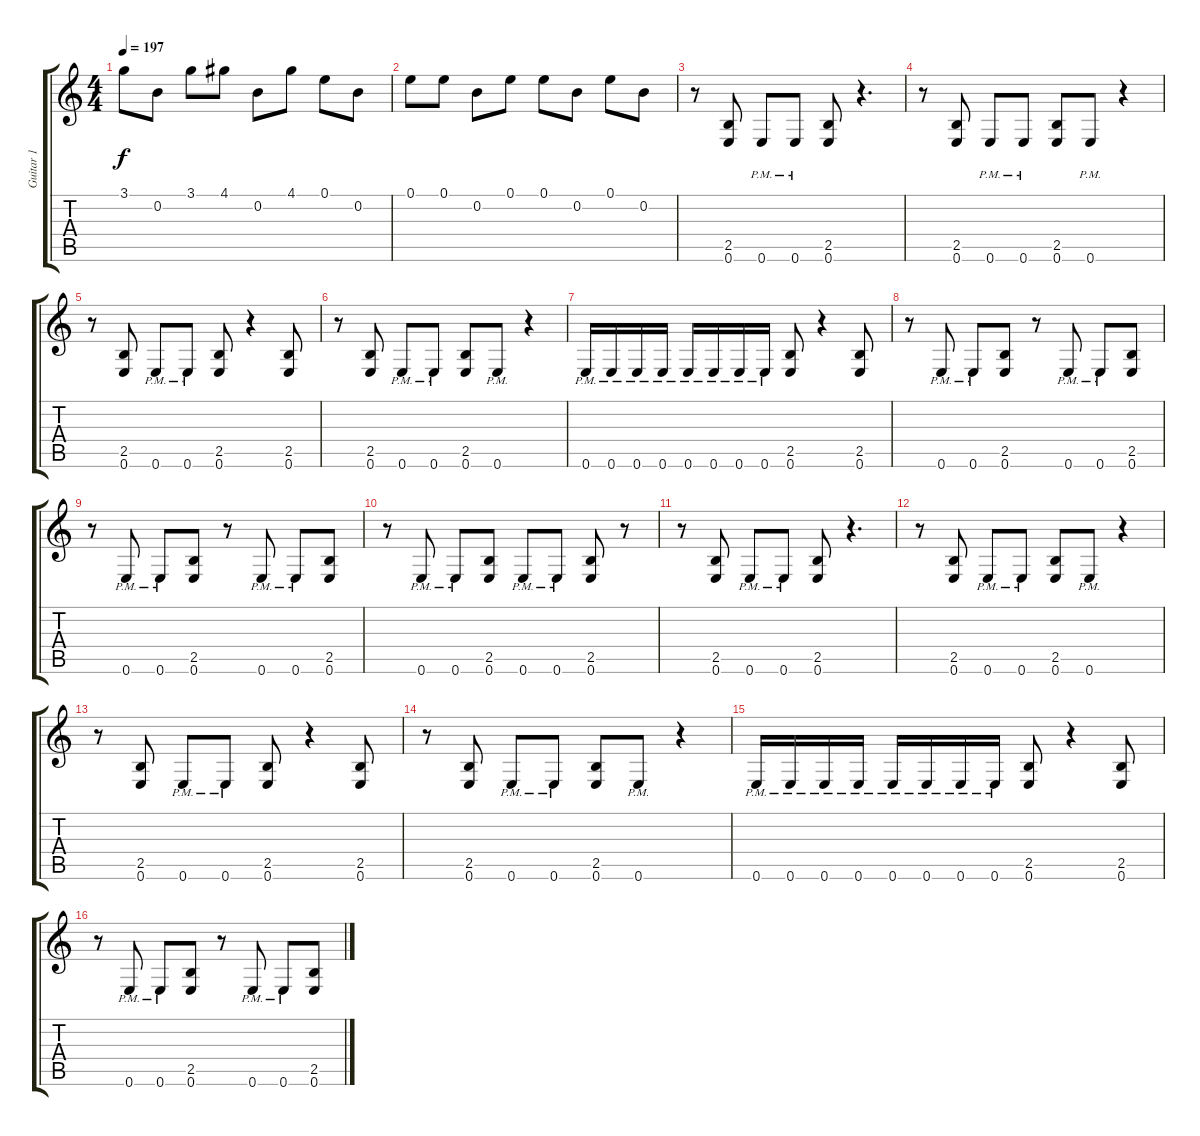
\track ("Guitar 1" "Guitar 1") {instrument distortionguitar}
\staff {score tabs}
\tuning (E4 B3 G3 D3 A2 E2) {hide}
\ts (4 4)
\tempo 197
\clef g2
\ks c
3.1.8{dy f} 0.2.8 3.1.8 4.1.8 0.2.8 4.1.8 0.1.8 0.2.8 |
0.1.8 0.1.8 0.2.8 0.1.8 0.1.8 0.2.8 0.1.8 0.2.8 |
r.8{volume 15 instrument distortionguitar} (2.5 0.6).8 0.6{pm}.8 0.6{pm}.8 (2.5 0.6).8 r.4{d} |
r.8 (2.5 0.6).8 0.6{pm}.8 0.6{pm}.8 (2.5 0.6).8 0.6{pm}.8 r.4 |
r.8 (2.5 0.6).8 0.6{pm}.8 0.6{pm}.8 (2.5 0.6).8 r.4 (2.5 0.6).8 |
r.8 (2.5 0.6).8 0.6{pm}.8 0.6{pm}.8 (2.5 0.6).8 0.6{pm}.8 r.4 |
0.6{pm}.16 0.6{pm}.16 0.6{pm}.16 0.6{pm}.16 0.6{pm}.16 0.6{pm}.16 0.6{pm}.16 0.6{pm}.16 (2.5 0.6).8 r.4 (2.5 0.6).8 |
r.8 0.6{pm}.8 0.6{pm}.8 (2.5 0.6).8 r.8 0.6{pm}.8 0.6{pm}.8 (2.5 0.6).8 |
r.8 0.6{pm}.8 0.6{pm}.8 (2.5 0.6).8 r.8 0.6{pm}.8 0.6{pm}.8 (2.5 0.6).8 |
r.8 0.6{pm}.8 0.6{pm}.8 (2.5 0.6).8 0.6{pm}.8 0.6{pm}.8 (2.5 0.6).8 r.8 |
r.8 (2.5 0.6).8 0.6{pm}.8 0.6{pm}.8 (2.5 0.6).8 r.4{d} |
r.8 (2.5 0.6).8 0.6{pm}.8 0.6{pm}.8 (2.5 0.6).8 0.6{pm}.8 r.4 |
r.8 (2.5 0.6).8 0.6{pm}.8 0.6{pm}.8 (2.5 0.6).8 r.4 (2.5 0.6).8 |
r.8 (2.5 0.6).8 0.6{pm}.8 0.6{pm}.8 (2.5 0.6).8 0.6{pm}.8 r.4 |
0.6{pm}.16 0.6{pm}.16 0.6{pm}.16 0.6{pm}.16 0.6{pm}.16 0.6{pm}.16 0.6{pm}.16 0.6{pm}.16 (2.5 0.6).8 r.4 (2.5 0.6).8 |
r.8 0.6{pm}.8 0.6{pm}.8 (2.5 0.6).8 r.8 0.6{pm}.8 0.6{pm}.8 (2.5 0.6).8
